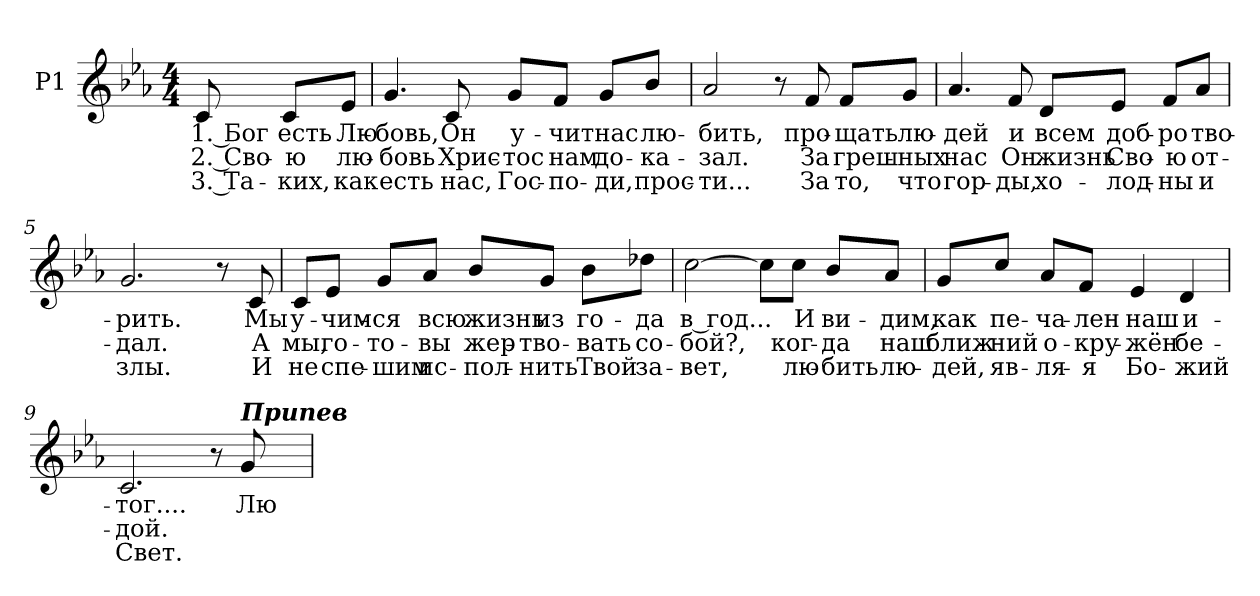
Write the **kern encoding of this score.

**kern	**text	**text	**text
*part1	*part1	*part1	*part1
*staff1	*staff1	*staff1	*staff1
*I"P1	*	*	*
!!LO:PB:g=z
*clefG2	*	*	*
*k[b-e-a-]	*	*	*
*c:	*	*	*
*M4/4	*	*	*
=1	=1	=1	=1
!	!LO:LY:b:color=#000000	!LO:LY:b:color=#000000	!LO:LY:b:color=#000000
8ci/	1. Бог	2. Сво-	3. Та-
!	!LO:LY:b:color=#000000	!LO:LY:b:color=#000000	!LO:LY:b:color=#000000
8ci/L	есть	-ю	-ких,
!	!LO:LY:b:color=#000000	!LO:LY:b:color=#000000	!LO:LY:b:color=#000000
8e-i/J	Лю-	лю-	как
=2	=2	=2	=2
!	!LO:LY:b:color=#000000	!LO:LY:b:color=#000000	!LO:LY:b:color=#000000
4.gi/	-бовь,	-бовь	есть
!	!LO:LY:b:color=#000000	!LO:LY:b:color=#000000	!LO:LY:b:color=#000000
8ci/	Он	Хрис-	нас,
!	!LO:LY:b:color=#000000	!LO:LY:b:color=#000000	!LO:LY:b:color=#000000
8gi/L	у-	-тос	Гос-
!	!LO:LY:b:color=#000000	!LO:LY:b:color=#000000	!LO:LY:b:color=#000000
8fi/J	-чит	нам	-по-
!	!LO:LY:b:color=#000000	!LO:LY:b:color=#000000	!LO:LY:b:color=#000000
8gi/L	нас	до-	-ди,
!	!LO:LY:b:color=#000000	!LO:LY:b:color=#000000	!LO:LY:b:color=#000000
8b-i/J	лю-	-ка-	прос-
=3	=3	=3	=3
!	!LO:LY:b:color=#000000	!LO:LY:b:color=#000000	!LO:LY:b:color=#000000
2a-i/	-бить,	-зал.	-ти...
8r	.	.	.
!	!LO:LY:b:color=#000000	!LO:LY:b:color=#000000	!LO:LY:b:color=#000000
8fi/	про-	За	За
!	!LO:LY:b:color=#000000	!LO:LY:b:color=#000000	!LO:LY:b:color=#000000
8fi/L	-щать	греш-	то,
!	!LO:LY:b:color=#000000	!LO:LY:b:color=#000000	!LO:LY:b:color=#000000
8gi/J	лю-	-ных	что
=4	=4	=4	=4
!	!LO:LY:b:color=#000000	!LO:LY:b:color=#000000	!LO:LY:b:color=#000000
4.a-i/	-дей	нас	гор-
!	!LO:LY:b:color=#000000	!LO:LY:b:color=#000000	!LO:LY:b:color=#000000
8fi/	и	Он	-ды,
!	!LO:LY:b:color=#000000	!LO:LY:b:color=#000000	!LO:LY:b:color=#000000
8di/L	всем	жизнь	хо-
!	!LO:LY:b:color=#000000	!LO:LY:b:color=#000000	!LO:LY:b:color=#000000
8e-i/J	доб-	Сво-	-лод-
!	!LO:LY:b:color=#000000	!LO:LY:b:color=#000000	!LO:LY:b:color=#000000
8fi/L	-ро	-ю	-ны
!	!LO:LY:b:color=#000000	!LO:LY:b:color=#000000	!LO:LY:b:color=#000000
8a-i/J	тво-	от-	и
!!LO:LB:g=z
=5	=5	=5	=5
!	!LO:LY:b:color=#000000	!LO:LY:b:color=#000000	!LO:LY:b:color=#000000
2.gi/	-рить.	-дал.	злы.
8r	.	.	.
!	!LO:LY:b:color=#000000	!LO:LY:b:color=#000000	!LO:LY:b:color=#000000
8ci/	Мы	А	И
=6	=6	=6	=6
!	!LO:LY:b:color=#000000	!LO:LY:b:color=#000000	!LO:LY:b:color=#000000
8ci/L	у-	мы,	не
!	!LO:LY:b:color=#000000	!LO:LY:b:color=#000000	!LO:LY:b:color=#000000
8e-i/J	-чим-	го-	спе-
!	!LO:LY:b:color=#000000	!LO:LY:b:color=#000000	!LO:LY:b:color=#000000
8gi/L	-ся	-то-	-шим
!	!LO:LY:b:color=#000000	!LO:LY:b:color=#000000	!LO:LY:b:color=#000000
8a-i/J	всю	-вы	ис-
!	!LO:LY:b:color=#000000	!LO:LY:b:color=#000000	!LO:LY:b:color=#000000
8b-i/L	жизнь	жер-	-пол-
!	!LO:LY:b:color=#000000	!LO:LY:b:color=#000000	!LO:LY:b:color=#000000
8gi/J	из	-тво-	-нить
!	!LO:LY:b:color=#000000	!LO:LY:b:color=#000000	!LO:LY:b:color=#000000
8b-i\L	го-	-вать	Твой
!	!LO:LY:b:color=#000000	!LO:LY:b:color=#000000	!LO:LY:b:color=#000000
8dd-Xi\J	-да	со-	за-
=7	=7	=7	=7
!	!LO:LY:b:color=#000000	!LO:LY:b:color=#000000	!LO:LY:b:color=#000000
[>2cci\	в год...	-бой?,	-вет,
8cci\L]	.	.	.
!	!LO:LY:b:color=#000000	!LO:LY:b:color=#000000	!LO:LY:b:color=#000000
8cci\J	И	ког-	лю-
!	!LO:LY:b:color=#000000	!LO:LY:b:color=#000000	!LO:LY:b:color=#000000
8b-i/L	ви-	-да	-бить
!	!LO:LY:b:color=#000000	!LO:LY:b:color=#000000	!LO:LY:b:color=#000000
8a-i/J	-дим,	наш	лю-
!!LO:LB:g=z
=8	=8	=8	=8
!	!LO:LY:b:color=#000000	!LO:LY:b:color=#000000	!LO:LY:b:color=#000000
8gi/L	как	ближ-	-дей,
!	!LO:LY:b:color=#000000	!LO:LY:b:color=#000000	!LO:LY:b:color=#000000
8cci/J	пе-	-ний	яв-
!	!LO:LY:b:color=#000000	!LO:LY:b:color=#000000	!LO:LY:b:color=#000000
8a-i/L	-ча-	о-	-ля-
!	!LO:LY:b:color=#000000	!LO:LY:b:color=#000000	!LO:LY:b:color=#000000
8fi/J	-лен	-кру-	-я
!	!LO:LY:b:color=#000000	!LO:LY:b:color=#000000	!LO:LY:b:color=#000000
4e-i/	наш	-жён	Бо-
!	!LO:LY:b:color=#000000	!LO:LY:b:color=#000000	!LO:LY:b:color=#000000
4di/	и-	бе-	-жий
=9	=9	=9	=9
!	!LO:LY:b:color=#000000	!LO:LY:b:color=#000000	!LO:LY:b:color=#000000
2.ci/	-тог....	-дой.	Свет.
8r	.	.	.
!LO:TX:a:Bi:t=Припев	!	!	!
!	!LO:LY:b:color=#000000	!	!
8gi/	Лю-	.	.
=	=	=	=
*-	*-	*-	*-
